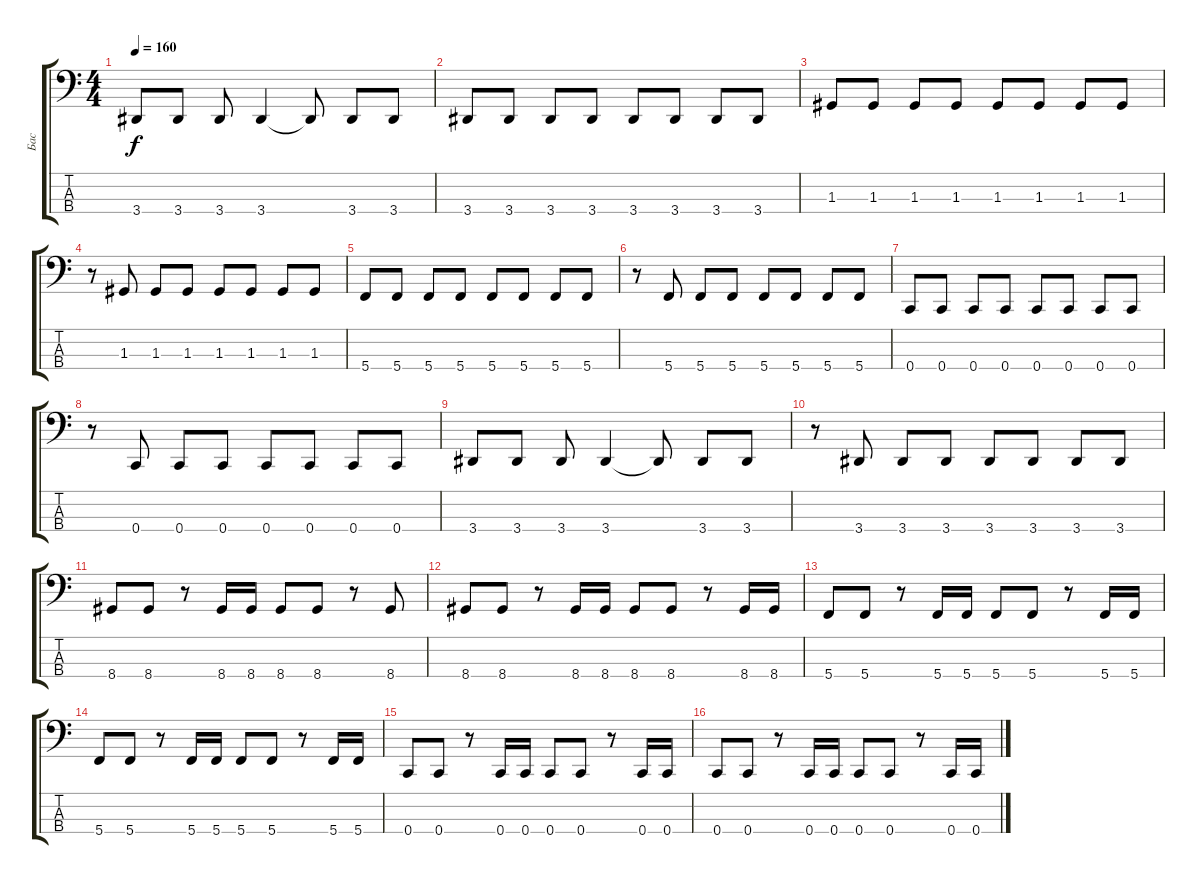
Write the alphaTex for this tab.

\track ("Бас" "Бас") {instrument electricbassfinger}
\staff {score tabs}
\tuning (F2 C2 G1 C1) {hide}
\ts (4 4)
\tempo 160
\clef f4
\ks c
3.4.8{dy f} 3.4.8 3.4.8 3.4.4 3.4{t}.8 3.4.8 3.4.8 |
3.4.8 3.4.8 3.4.8 3.4.8 3.4.8 3.4.8 3.4.8 3.4.8 |
1.3.8 1.3.8 1.3.8 1.3.8 1.3.8 1.3.8 1.3.8 1.3.8 |
r.8 1.3.8 1.3.8 1.3.8 1.3.8 1.3.8 1.3.8 1.3.8 |
5.4.8 5.4.8 5.4.8 5.4.8 5.4.8 5.4.8 5.4.8 5.4.8 |
r.8 5.4.8 5.4.8 5.4.8 5.4.8 5.4.8 5.4.8 5.4.8 |
0.4.8 0.4.8 0.4.8 0.4.8 0.4.8 0.4.8 0.4.8 0.4.8 |
r.8 0.4.8 0.4.8 0.4.8 0.4.8 0.4.8 0.4.8 0.4.8 |
3.4.8 3.4.8 3.4.8 3.4.4 3.4{t}.8 3.4.8 3.4.8 |
r.8 3.4.8 3.4.8 3.4.8 3.4.8 3.4.8 3.4.8 3.4.8 |
8.4.8 8.4.8 r.8 8.4.16 8.4.16 8.4.8 8.4.8 r.8 8.4.8 |
8.4.8 8.4.8 r.8 8.4.16 8.4.16 8.4.8 8.4.8 r.8 8.4.16 8.4.16 |
5.4.8 5.4.8 r.8 5.4.16 5.4.16 5.4.8 5.4.8 r.8 5.4.16 5.4.16 |
5.4.8 5.4.8 r.8 5.4.16 5.4.16 5.4.8 5.4.8 r.8 5.4.16 5.4.16 |
0.4.8 0.4.8 r.8 0.4.16 0.4.16 0.4.8 0.4.8 r.8 0.4.16 0.4.16 |
0.4.8 0.4.8 r.8 0.4.16 0.4.16 0.4.8 0.4.8 r.8 0.4.16 0.4.16
